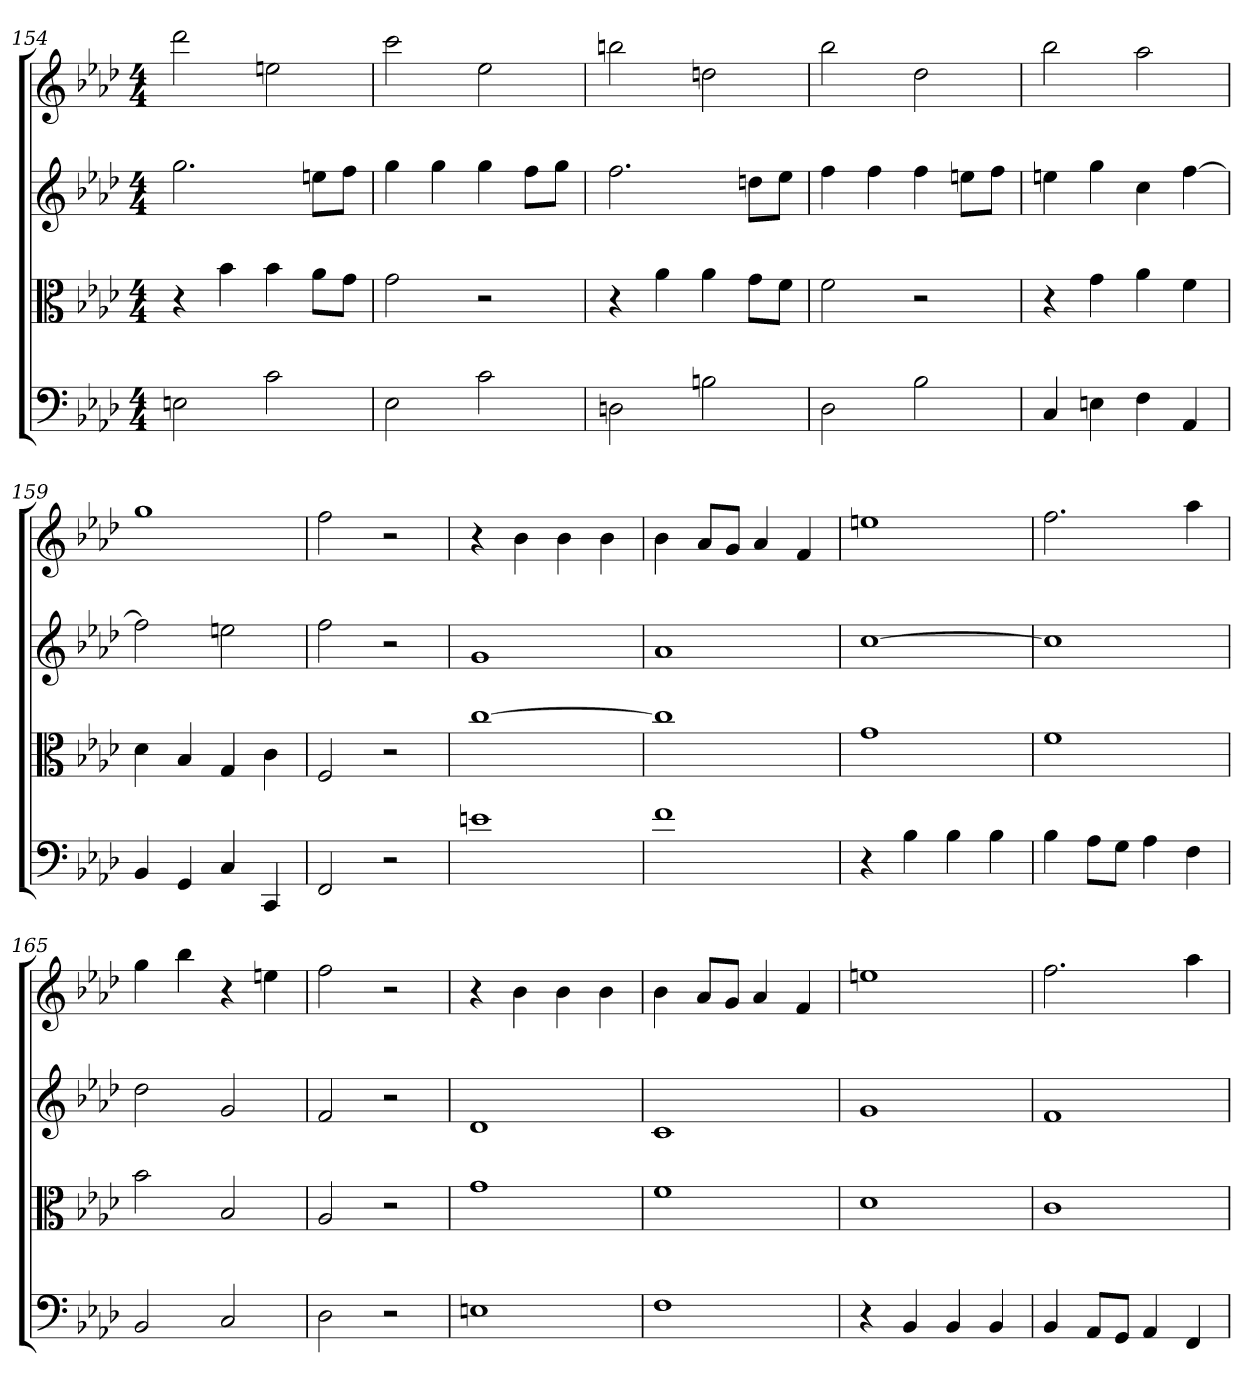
**kern	**kern	**kern	**kern
*part4	*part3	*part2	*part1
*staff4	*staff3	*staff2	*staff1
*clefF4	*clefC3	*clefG2	*clefG2
*k[b-e-a-d-]	*k[b-e-a-d-]	*k[b-e-a-d-]	*k[b-e-a-d-]
*f:	*f:	*f:	*f:
*M4/4	*M4/4	*M4/4	*M4/4
=154	=154	=154	=154
2En	4r	2.gg	2ddd-
.	4b-	.	.
2c	4b-	.	2een
.	8a-\L	8een\L	.
.	8g\J	8ff\J	.
=155	=155	=155	=155
2E-	2g	4gg	2ccc
.	.	4gg	.
2c	2r	4gg	2ee-
.	.	8ff\L	.
.	.	8gg\J	.
=156	=156	=156	=156
2Dn	4r	2.ff	2bbn
.	4a-	.	.
2Bn	4a-	.	2ddn
.	8g\L	8ddn\L	.
.	8f\J	8ee-\J	.
=157	=157	=157	=157
2D-	2f	4ff	2bb-
.	.	4ff	.
2B-	2r	4ff	2dd-
.	.	8een\L	.
.	.	8ff\J	.
=158	=158	=158	=158
4C	4r	4een	2bb-
4En	4g	4gg	.
4F	4a-	4cc	2aa-
4AA-	4f	[4ff	.
=159	=159	=159	=159
4BB-	4d-	2ff]	1gg
4GG	4B-	.	.
4C	4G	2een	.
4CC	4c	.	.
=160	=160	=160	=160
2FF	2F	2ff	2ff
2r	2r	2r	2r
=161	=161	=161	=161
1en	[1cc	1g	4r
.	.	.	4b-
.	.	.	4b-
.	.	.	4b-
=162	=162	=162	=162
1f	1cc]	1a-	4b-
.	.	.	8a-/L
.	.	.	8g/J
.	.	.	4a-
.	.	.	4f
=163	=163	=163	=163
4r	1g	[1cc	1een
4B-	.	.	.
4B-	.	.	.
4B-	.	.	.
=164	=164	=164	=164
4B-	1f	1cc]	2.ff
8A-\L	.	.	.
8G\J	.	.	.
4A-	.	.	.
4F	.	.	4aa-
=165	=165	=165	=165
2BB-	2b-	2dd-	4gg
.	.	.	4bb-
2C	2B-	2g	4r
.	.	.	4een
=166	=166	=166	=166
2D-	2A-	2f	2ff
2r	2r	2r	2r
=167	=167	=167	=167
1En	1g	1d-	4r
.	.	.	4b-
.	.	.	4b-
.	.	.	4b-
=168	=168	=168	=168
1F	1f	1c	4b-
.	.	.	8a-/L
.	.	.	8g/J
.	.	.	4a-
.	.	.	4f
=169	=169	=169	=169
4r	1d-	1g	1een
4BB-	.	.	.
4BB-	.	.	.
4BB-	.	.	.
=170	=170	=170	=170
4BB-	1c	1f	2.ff
8AA-/L	.	.	.
8GG/J	.	.	.
4AA-	.	.	.
4FF	.	.	4aa-
=	=	=	=
*-	*-	*-	*-
